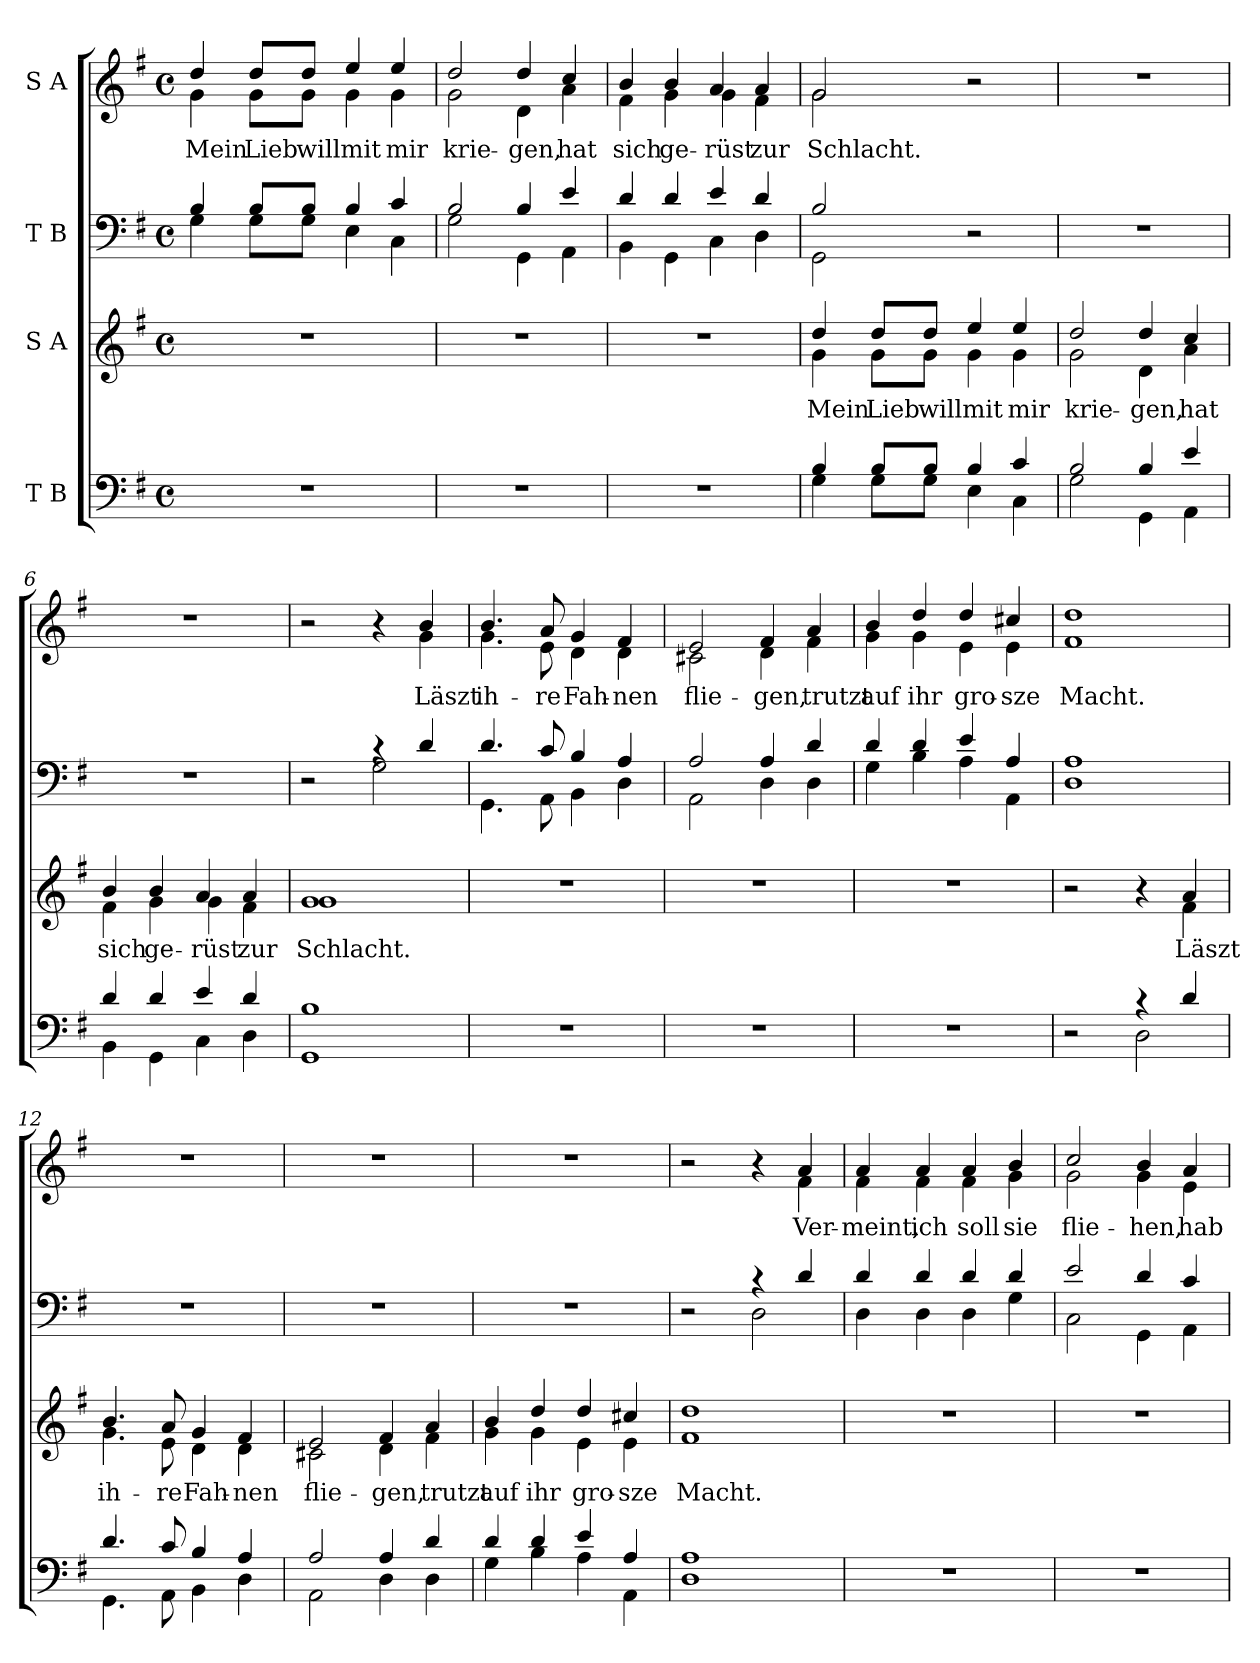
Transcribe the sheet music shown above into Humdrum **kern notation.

**kern	**kern	**text	**kern	**kern	**text
*part4	*part3	*part3	*part2	*part1	*part1
*staff4	*staff3	*staff3	*staff2	*staff1	*staff1
*I"T B	*I"S A	*	*I"T B	*I"S A	*
*clefF4	*clefG2	*	*clefF4	*clefG2	*
*k[f#]	*k[f#]	*	*k[f#]	*k[f#]	*
*G:	*G:	*	*G:	*G:	*
*M4/4	*M4/4	*	*M4/4	*M4/4	*
*met(c)	*met(c)	*	*met(c)	*met(c)	*
=1	=1	=1	=1	=1	=1
*	*	*	*^	*^	*
!	!	!	!	!	!	!	!LO:LY:b
1r	1r	.	4B/	4G\	4dd/	4g\	Mein
!	!	!	!	!	!	!	!LO:LY:b
.	.	.	8B/L	8G\L	8dd/L	8g\L	Lieb
!	!	!	!	!	!	!	!LO:LY:b
.	.	.	8B/J	8G\J	8dd/J	8g\J	will
!	!	!	!	!	!	!	!LO:LY:b
.	.	.	4B/	4E\	4ee/	4g\	mit
!	!	!	!	!	!	!	!LO:LY:b
.	.	.	4c/	4C\	4ee/	4g\	mir
=2	=2	=2	=2	=2	=2	=2	=2
!	!	!	!	!	!	!	!LO:LY:b
1r	1r	.	2B/	2G\	2dd/	2g\	krie-
!	!	!	!	!	!	!	!LO:LY:b
.	.	.	4B/	4GG\	4dd/	4d\	-gen,
!	!	!	!	!	!	!	!LO:LY:b
.	.	.	4e/	4AA\	4cc/	4a\	hat
=3	=3	=3	=3	=3	=3	=3	=3
!	!	!	!	!	!	!	!LO:LY:b
1r	1r	.	4d/	4BB\	4b/	4f#\	sich
!	!	!	!	!	!	!	!LO:LY:b
.	.	.	4d/	4GG\	4b/	4g\	ge-
!	!	!	!	!	!	!	!LO:LY:b
.	.	.	4e/	4C\	4a/	4g\	-rüst
!	!	!	!	!	!	!	!LO:LY:b
.	.	.	4d/	4D\	4a/	4f#\	zur
=4	=4	=4	=4	=4	=4	=4	=4
*^	*^	*	*	*	*	*	*
!	!	!	!	!LO:LY:b	!	!	!	!	!LO:LY:b
4B/	4G\	4dd/	4g\	Mein	2B/	2GG\	2g/	2g\	Schlacht.
!	!	!	!	!LO:LY:b	!	!	!	!	!
8B/L	8G\L	8dd/L	8g\L	Lieb	.	.	.	.	.
!	!	!	!	!LO:LY:b	!	!	!	!	!
8B/J	8G\J	8dd/J	8g\J	will	.	.	.	.	.
!	!	!	!	!LO:LY:b	!	!	!	!	!
4B/	4E\	4ee/	4g\	mit	2r	2ryy	2r	2ryy	.
!	!	!	!	!LO:LY:b	!	!	!	!	!
4c/	4C\	4ee/	4g\	mir	.	.	.	.	.
*	*	*	*	*	*v	*v	*	*	*
*	*	*	*	*	*	*v	*v	*
!!LO:LB:g=z
=5	=5	=5	=5	=5	=5	=5	=5
!	!	!	!	!LO:LY:b	!	!	!
2B/	2G\	2dd/	2g\	krie-	1r	1r	.
!	!	!	!	!LO:LY:b	!	!	!
4B/	4GG\	4dd/	4d\	-gen,	.	.	.
!	!	!	!	!LO:LY:b	!	!	!
4e/	4AA\	4cc/	4a\	hat	.	.	.
=6	=6	=6	=6	=6	=6	=6	=6
!	!	!	!	!LO:LY:b	!	!	!
4d/	4BB\	4b/	4f#\	sich	1r	1r	.
!	!	!	!	!LO:LY:b	!	!	!
4d/	4GG\	4b/	4g\	ge-	.	.	.
!	!	!	!	!LO:LY:b	!	!	!
4e/	4C\	4a/	4g\	-rüst	.	.	.
!	!	!	!	!LO:LY:b	!	!	!
4d/	4D\	4a/	4f#\	zur	.	.	.
=7	=7	=7	=7	=7	=7	=7	=7
!	!	!	!	!LO:LY:b	!	!	!
*	*	*	*	*	*^	*^	*
1B	1GG	1g	1g	Schlacht.	2r	2ryy	2r	2ryy	.
.	.	.	.	.	4rc	2G\	4r	4ryy	.
!	!	!	!	!	!	!	!	!	!LO:LY:b
.	.	.	.	.	4d/	.	4b/	4g\	Läszt
*v	*v	*	*	*	*	*	*	*	*
*	*v	*v	*	*	*	*	*	*
=8	=8	=8	=8	=8	=8	=8	=8
!	!	!	!	!	!	!	!LO:LY:b
1r	1r	.	4.d/	4.GG\	4.b/	4.g\	ih-
!	!	!	!	!	!	!	!LO:LY:b
.	.	.	8c/	8AA\	8a/	8e\	-re
!	!	!	!	!	!	!	!LO:LY:b
.	.	.	4B/	4BB\	4g/	4d\	Fah-
!	!	!	!	!	!	!	!LO:LY:b
.	.	.	4A/	4D\	4f#/	4d\	-nen
=9	=9	=9	=9	=9	=9	=9	=9
!	!	!	!	!	!	!	!LO:LY:b
1r	1r	.	2A/	2AA\	2e/	2c#X\	flie-
!	!	!	!	!	!	!	!LO:LY:b
.	.	.	4A/	4D\	4f#/	4d\	-gen,
!	!	!	!	!	!	!	!LO:LY:b
.	.	.	4d/	4D\	4a/	4f#\	trutzt
!!LO:LB:g=z	!!
=10	=10	=10	=10	=10	=10	=10	=10
!	!	!	!	!	!	!	!LO:LY:b
1r	1r	.	4d/	4G\	4b/	4g\	auf
!	!	!	!	!	!	!	!LO:LY:b
.	.	.	4d/	4B\	4dd/	4g\	ihr
!	!	!	!	!	!	!	!LO:LY:b
.	.	.	4e/	4A\	4dd/	4e\	gro-
!	!	!	!	!	!	!	!LO:LY:b
.	.	.	4A/	4AA\	4cc#X/	4e\	-sze
=11	=11	=11	=11	=11	=11	=11	=11
*^	*^	*	*	*	*	*	*
!	!	!	!	!	!	!	!	!	!LO:LY:b
2r	2ryy	2r	2ryy	.	1A	1D	1dd	1f#	Macht.
4rc	2D\	4ra	4ryy	.	.	.	.	.	.
!	!	!	!	!LO:LY:b	!	!	!	!	!
4d/	.	4a/	4f#\	Läszt	.	.	.	.	.
*	*	*	*	*	*v	*v	*	*	*
*	*	*	*	*	*	*v	*v	*
=12	=12	=12	=12	=12	=12	=12	=12
!	!	!	!	!LO:LY:b	!	!	!
4.d/	4.GG\	4.b/	4.g\	ih-	1r	1r	.
!	!	!	!	!LO:LY:b	!	!	!
8c/	8AA\	8a/	8e\	-re	.	.	.
!	!	!	!	!LO:LY:b	!	!	!
4B/	4BB\	4g/	4d\	Fah-	.	.	.
!	!	!	!	!LO:LY:b	!	!	!
4A/	4D\	4f#/	4d\	-nen	.	.	.
=13	=13	=13	=13	=13	=13	=13	=13
!	!	!	!	!LO:LY:b	!	!	!
2A/	2AA\	2e/	2c#X\	flie-	1r	1r	.
!	!	!	!	!LO:LY:b	!	!	!
4A/	4D\	4f#/	4d\	-gen,	.	.	.
!	!	!	!	!LO:LY:b	!	!	!
4d/	4D\	4a/	4f#\	trutzt	.	.	.
!!LO:PB:g=z
=14	=14	=14	=14	=14	=14	=14	=14
!	!	!	!	!LO:LY:b	!	!	!
4d/	4G\	4b/	4g\	auf	1r	1r	.
!	!	!	!	!LO:LY:b	!	!	!
4d/	4B\	4dd/	4g\	ihr	.	.	.
!	!	!	!	!LO:LY:b	!	!	!
4e/	4A\	4dd/	4e\	gro-	.	.	.
!	!	!	!	!LO:LY:b	!	!	!
4A/	4AA\	4cc#X/	4e\	-sze	.	.	.
=15	=15	=15	=15	=15	=15	=15	=15
!	!	!	!	!LO:LY:b	!	!	!
*	*	*	*	*	*^	*^	*
1A	1D	1dd	1f#	Macht.	2r	2ryy	2r	2ryy	.
.	.	.	.	.	4rc	2D\	4r	4ryy	.
!	!	!	!	!	!	!	!	!	!LO:LY:b
.	.	.	.	.	4d/	.	4a/	4f#\	Ver-
*v	*v	*	*	*	*	*	*	*	*
*	*v	*v	*	*	*	*	*	*
=16	=16	=16	=16	=16	=16	=16	=16
!	!	!	!	!	!	!	!LO:LY:b
1r	1r	.	4d/	4D\	4a/	4f#\	-meint,
!	!	!	!	!	!	!	!LO:LY:b
.	.	.	4d/	4D\	4a/	4f#\	ich
!	!	!	!	!	!	!	!LO:LY:b
.	.	.	4d/	4D\	4a/	4f#\	soll
!	!	!	!	!	!	!	!LO:LY:b
.	.	.	4d/	4G\	4b/	4g\	sie
=17	=17	=17	=17	=17	=17	=17	=17
!	!	!	!	!	!	!	!LO:LY:b
1r	1r	.	2e/	2C\	2cc/	2g\	flie-
!	!	!	!	!	!	!	!LO:LY:b
.	.	.	4d/	4GG\	4b/	4g\	-hen,
!	!	!	!	!	!	!	!LO:LY:b
.	.	.	4c/	4AA\	4a/	4e\	hab
*	*	*	*v	*v	*	*	*
*	*	*	*	*v	*v	*
=	=	=	=	=	=
*-	*-	*-	*-	*-	*-
